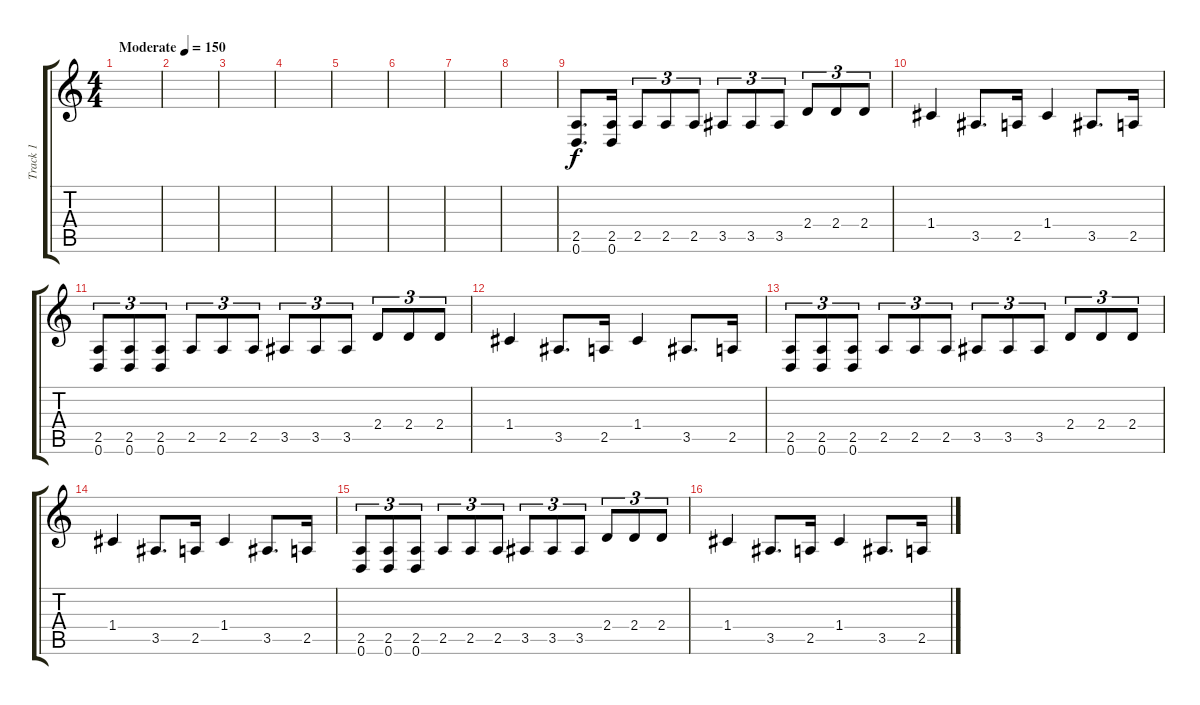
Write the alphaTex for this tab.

\track ("Track 1" "Track 1") {instrument distortionguitar}
\staff {score tabs}
\tuning (D4 A3 F3 C3 G2 D2) {hide}
\ts (4 4)
\tempo (150 "Moderate")
\clef g2
\ks c
|
|
|
|
|
|
|
|
(2.5 0.6).8{d} (2.5 0.6).16 2.5.8{tu (3 2)} 2.5.8{tu (3 2)} 2.5.8{tu (3 2)} 3.5.8{tu (3 2)} 3.5.8{tu (3 2)} 3.5.8{tu (3 2)} 2.4.8{tu (3 2)} 2.4.8{tu (3 2)} 2.4.8{tu (3 2)} |
1.4.4 3.5.8{d} 2.5.16 1.4.4 3.5.8{d} 2.5.16 |
(2.5 0.6).8{tu (3 2)} (2.5 0.6).8{tu (3 2)} (2.5 0.6).8{tu (3 2)} 2.5.8{tu (3 2)} 2.5.8{tu (3 2)} 2.5.8{tu (3 2)} 3.5.8{tu (3 2)} 3.5.8{tu (3 2)} 3.5.8{tu (3 2)} 2.4.8{tu (3 2)} 2.4.8{tu (3 2)} 2.4.8{tu (3 2)} |
1.4.4 3.5.8{d} 2.5.16 1.4.4 3.5.8{d} 2.5.16 |
(2.5 0.6).8{tu (3 2)} (2.5 0.6).8{tu (3 2)} (2.5 0.6).8{tu (3 2)} 2.5.8{tu (3 2)} 2.5.8{tu (3 2)} 2.5.8{tu (3 2)} 3.5.8{tu (3 2)} 3.5.8{tu (3 2)} 3.5.8{tu (3 2)} 2.4.8{tu (3 2)} 2.4.8{tu (3 2)} 2.4.8{tu (3 2)} |
1.4.4 3.5.8{d} 2.5.16 1.4.4 3.5.8{d} 2.5.16 |
(2.5 0.6).8{tu (3 2)} (2.5 0.6).8{tu (3 2)} (2.5 0.6).8{tu (3 2)} 2.5.8{tu (3 2)} 2.5.8{tu (3 2)} 2.5.8{tu (3 2)} 3.5.8{tu (3 2)} 3.5.8{tu (3 2)} 3.5.8{tu (3 2)} 2.4.8{tu (3 2)} 2.4.8{tu (3 2)} 2.4.8{tu (3 2)} |
1.4.4 3.5.8{d} 2.5.16 1.4.4 3.5.8{d} 2.5.16
